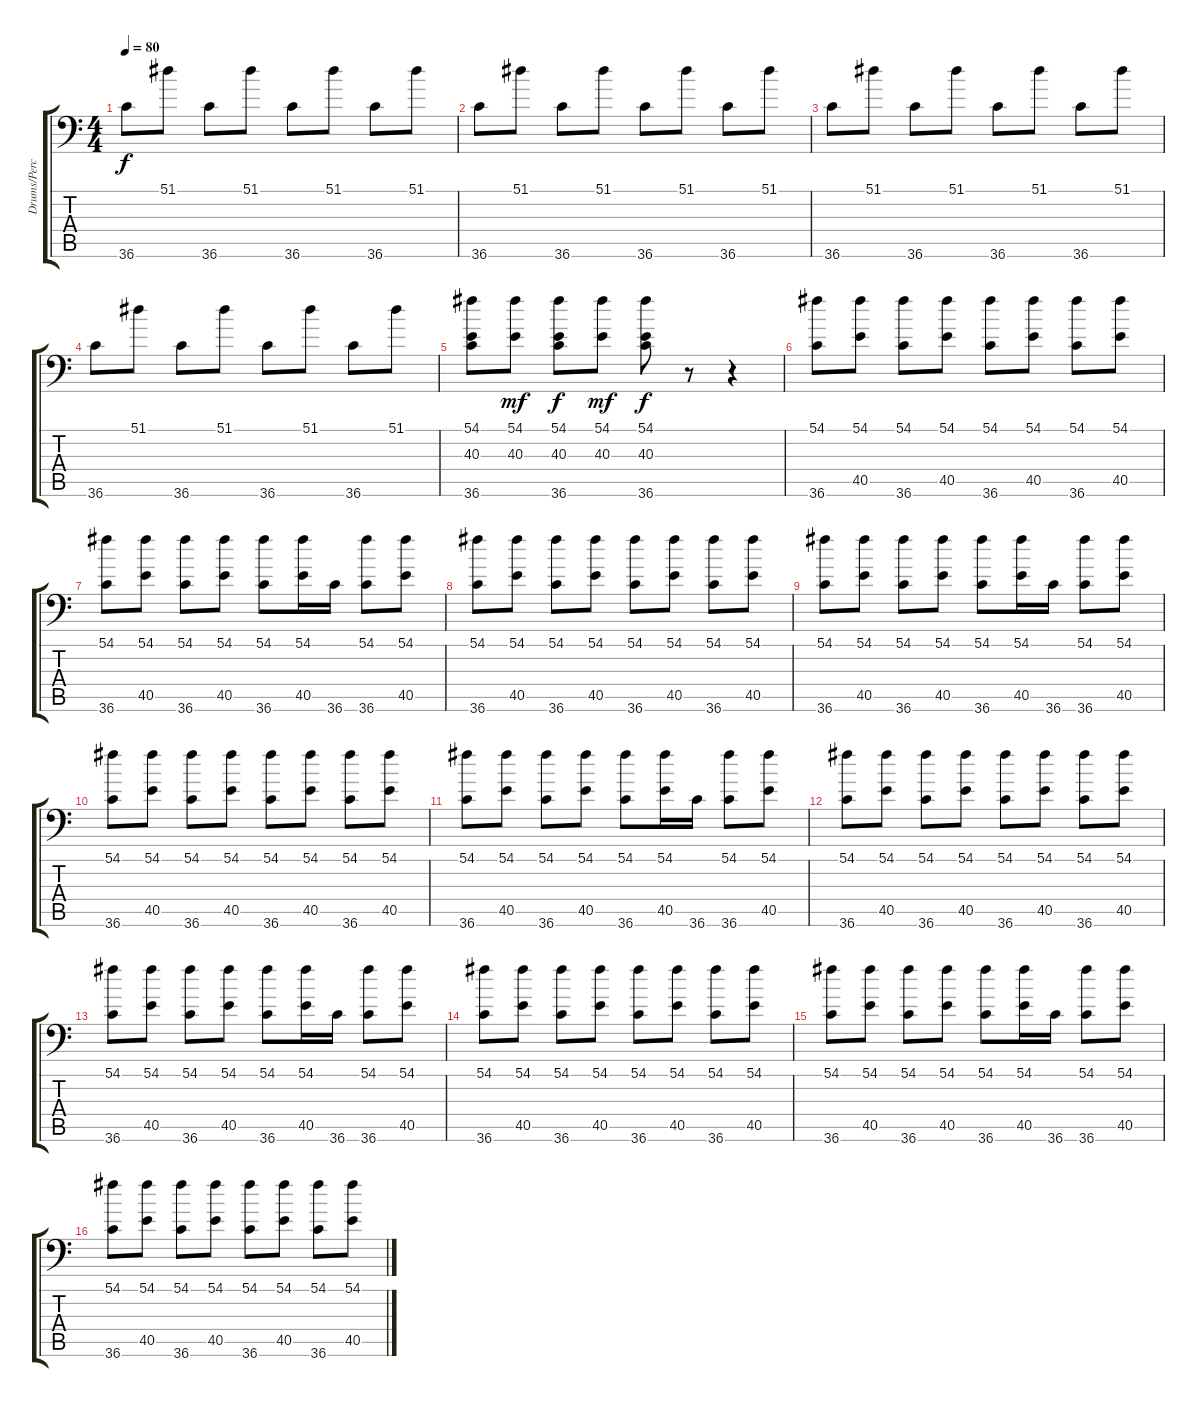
\track ("Drums/Percussion" "Drums/Perc") {instrument acousticgrandpiano}
\staff {score tabs}
\tuning (C-1 C-1 C-1 C-1 C-1 C-1) {hide}
\ts (4 4)
\tempo 80
\clef f4
\ks c
36.6.8{dy f} 51.1.8 36.6.8 51.1.8 36.6.8 51.1.8 36.6.8 51.1.8 |
36.6.8 51.1.8 36.6.8 51.1.8 36.6.8 51.1.8 36.6.8 51.1.8 |
36.6.8 51.1.8 36.6.8 51.1.8 36.6.8 51.1.8 36.6.8 51.1.8 |
36.6.8 51.1.8 36.6.8 51.1.8 36.6.8 51.1.8 36.6.8 51.1.8 |
(54.1 40.3 36.6).8 (54.1 40.3).8{dy mf} (54.1 40.3 36.6).8{dy f} (54.1 40.3).8{dy mf} (54.1 40.3 36.6).8{dy f} r.8 r.4 |
(54.1 36.6).8 (54.1 40.5).8 (54.1 36.6).8 (54.1 40.5).8 (54.1 36.6).8 (54.1 40.5).8 (54.1 36.6).8 (54.1 40.5).8 |
(54.1 36.6).8 (54.1 40.5).8 (54.1 36.6).8 (54.1 40.5).8 (54.1 36.6).8 (54.1 40.5).16 36.6.16 (54.1 36.6).8 (54.1 40.5).8 |
(54.1 36.6).8 (54.1 40.5).8 (54.1 36.6).8 (54.1 40.5).8 (54.1 36.6).8 (54.1 40.5).8 (54.1 36.6).8 (54.1 40.5).8 |
(54.1 36.6).8 (54.1 40.5).8 (54.1 36.6).8 (54.1 40.5).8 (54.1 36.6).8 (54.1 40.5).16 36.6.16 (54.1 36.6).8 (54.1 40.5).8 |
(54.1 36.6).8 (54.1 40.5).8 (54.1 36.6).8 (54.1 40.5).8 (54.1 36.6).8 (54.1 40.5).8 (54.1 36.6).8 (54.1 40.5).8 |
(54.1 36.6).8 (54.1 40.5).8 (54.1 36.6).8 (54.1 40.5).8 (54.1 36.6).8 (54.1 40.5).16 36.6.16 (54.1 36.6).8 (54.1 40.5).8 |
(54.1 36.6).8 (54.1 40.5).8 (54.1 36.6).8 (54.1 40.5).8 (54.1 36.6).8 (54.1 40.5).8 (54.1 36.6).8 (54.1 40.5).8 |
(54.1 36.6).8 (54.1 40.5).8 (54.1 36.6).8 (54.1 40.5).8 (54.1 36.6).8 (54.1 40.5).16 36.6.16 (54.1 36.6).8 (54.1 40.5).8 |
(54.1 36.6).8 (54.1 40.5).8 (54.1 36.6).8 (54.1 40.5).8 (54.1 36.6).8 (54.1 40.5).8 (54.1 36.6).8 (54.1 40.5).8 |
(54.1 36.6).8 (54.1 40.5).8 (54.1 36.6).8 (54.1 40.5).8 (54.1 36.6).8 (54.1 40.5).16 36.6.16 (54.1 36.6).8 (54.1 40.5).8 |
(54.1 36.6).8 (54.1 40.5).8 (54.1 36.6).8 (54.1 40.5).8 (54.1 36.6).8 (54.1 40.5).8 (54.1 36.6).8 (54.1 40.5).8
